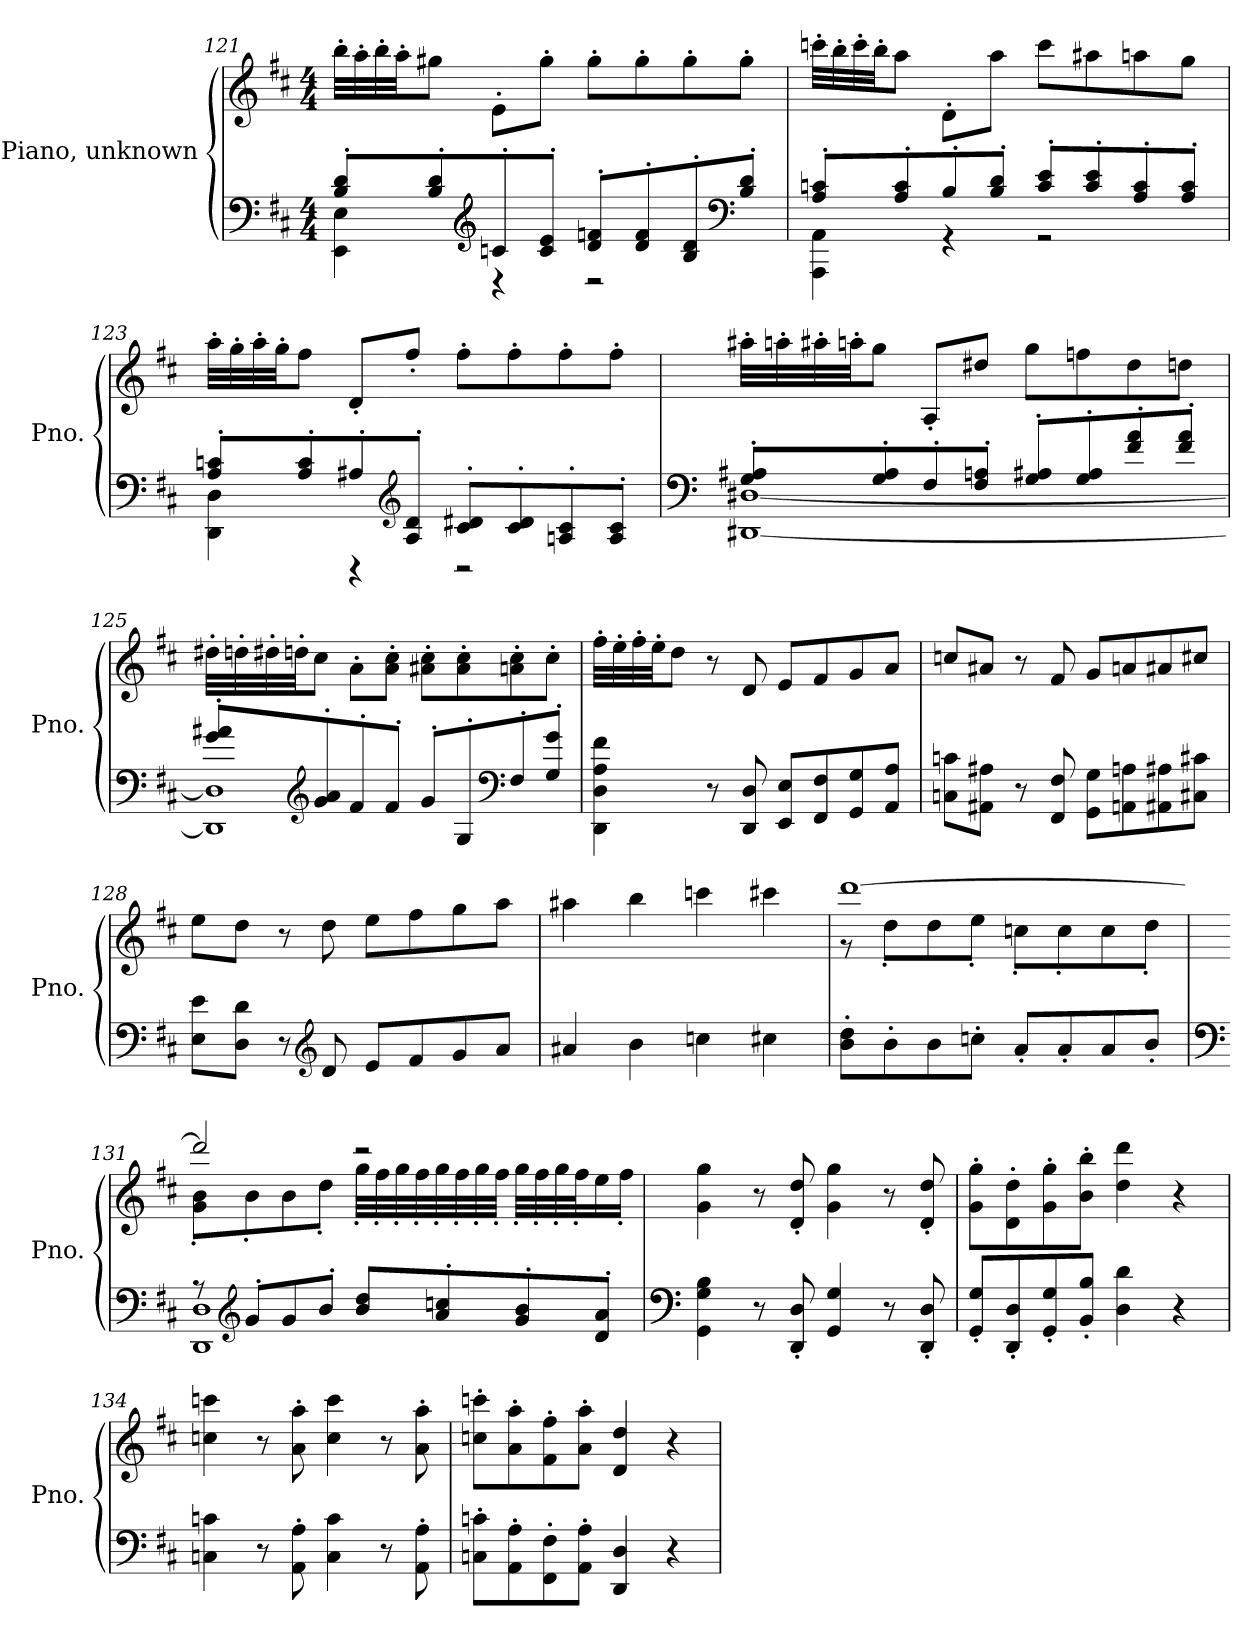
**kern	**kern
*part1	*part1
*staff2	*staff1
*I"Piano, unknown	*
*I'Pno.	*
*clefF4	*clefG2
*k[f#c#]	*k[f#c#]
*M4/4	*M4/4
=121	=121
*^	*
8B/' 8d/'L	4EE\ 4E\	32bb'\LLL
.	.	32aa'\
.	.	32bb'\
.	.	32aa'\JJ
8B/' 8d/'	.	8gg#X\J
*clefG2	*	*
8cn'/	4r	8e'\L
8c/' 8e/'J	.	8gg#'\J
8d/' 8fn/'L	2r	8gg#'\L
8d/' 8f/'	.	8gg#'\
8B/' 8d/'	.	8gg#'\
*clefF4	*	*
8B/' 8d/'J	.	8gg#'\J
!!LO:PB:g=z
=122	=122	=122
8A/' 8cn/'L	4AAA\ 4AA\	32cccn'\LLL
.	.	32bb'\
.	.	32ccc'\
.	.	32bb'\JJ
8A/' 8c/'	.	8aa\J
8B'/	4r	8d'\L
8B/' 8d/'J	.	8aa\J
8c/' 8e/'L	2r	8ccc\L
8c/' 8e/'	.	8aa#X\
8A/' 8c/'	.	8aan\
8A/' 8c/'J	.	8gg\J
=123	=123	=123
8A/' 8cn/'L	4DD\ 4D\	32aa'\LLL
.	.	32gg'\
.	.	32aa'\
.	.	32gg'\JJ
8A/' 8c/'	.	8ff#\J
8A#X'/	4r	8d'/L
*clefG2	*	*
8A#/' 8d/'J	.	8ff#'/J
8c/' 8d#X/'L	2r	8ff#'\L
8c/' 8d#/'	.	8ff#'\
8An/' 8c/'	.	8ff#'\
8A/' 8c/'J	.	8ff#'\J
!!LO:LB:g=z
=124	=124	=124
*clefF4	*	*
8G/' 8A#X/'L	[1DD#X [1D#X	32aa#X'\LLL
.	.	32aan'\
.	.	32aa#X'\
.	.	32aan'\JJ
8G/' 8A#/'	.	8gg\J
8F#'/	.	8A'/L
8F#/' 8An/'J	.	8dd#X/J
8G/' 8A#X/'L	.	8gg\L
8G/' 8A#/'	.	8ffn\
8f#/' 8a/'	.	8dd#\
8f#/' 8a/'J	.	8ddn\J
=125	=125	=125
8g/' 8a#X/'L	1DD#] 1D#]	32dd#X'\LLL
.	.	32ddn'\
.	.	32dd#X'\
.	.	32ddn'\JJ
*clefG2	*	*
8g/' 8a#/'	.	8cc#\J
8f#'/	.	8a'\L
8f#'/J	.	8a\' 8cc#\'J
8g'/L	.	8a#X\' 8cc#\'L
8G'/	.	8a#\' 8cc#\'
*clefF4	*	*
8F#'/	.	8an\' 8cc#\'
8G/' 8g/'J	.	8cc#'\J
*v	*v	*
!!LO:LB:g=z
=126	=126
4DD\ 4D\ 4A\ 4f#\	32ff#'\LLL
.	32ee'\
.	32ff#'\
.	32ee'\JJ
.	8dd\J
8r	8r
8DD/ 8D/	8d/
8EE/ 8E/L	8e/L
8FF#/ 8F#/	8f#/
8GG/ 8G/	8g/
8AA/ 8A/J	8a/J
=127	=127
8Cn\ 8cn\L	8ccn/L
8AA#X\ 8A#X\J	8a#X/J
8r	8r
8FF#/ 8F#/	8f#/
8GG\ 8G\L	8g/L
8AAn\ 8An\	8an/
8AA#X\ 8A#X\	8a#X/
8C#X\ 8c#X\J	8cc#X/J
=128	=128
8E\ 8e\L	8ee\L
8D\ 8d\J	8dd\J
8r	8r
*clefG2	*
8d/	8dd\
8e/L	8ee\L
8f#/	8ff#\
8g/	8gg\
8a/J	8aa\J
=129	=129
4a#X/	4aa#X\
4b\	4bb\
4ccn\	4cccn\
4cc#X\	4ccc#X\
!!LO:LB:g=z
=130	=130
*	*^
8b\' 8dd\'L	[1ddd	8r
8b'\	.	8dd'\L
8b\	.	8dd\
8ccn'\J	.	8ee'\J
8a'/L	.	8ccn'\L
8a'/	.	8cc'\
8a/	.	8cc\
8b'/J	.	8dd'\J
=131	=131	=131
*clefF4	*	*
*^	*	*
8r	1DD 1D	2ddd/]	8g\' 8b\'L
*clefG2	*	*	*
8g'/L	.	.	8b'\
8g/	.	.	8b\
8b'/J	.	.	8dd'\J
8b/ 8dd/L	.	2r	32gg'\LLL
.	.	.	32ff#'\
.	.	.	32gg'\
.	.	.	32ff#'\
8a/' 8ccn/'	.	.	32gg'\
.	.	.	32ff#'\
.	.	.	32gg'\
.	.	.	32ff#'\JJJ
8g/' 8b/'	.	.	32gg'\LLL
.	.	.	32ff#'\
.	.	.	32gg'\
.	.	.	32ff#'\J
8d/' 8a/'J	.	.	16ee\
.	.	.	16ff#'\JJ
*v	*v	*	*
*	*v	*v
=132	=132
*clefF4	*
4GG\ 4G\ 4B\	4g\ 4gg\
8r	8r
8DD/' 8D/'	8d/' 8dd/'
4GG/ 4G/	4g\ 4gg\
8r	8r
8DD/' 8D/'	8d/' 8dd/'
!!LO:LB:g=z
=133	=133
8GG/' 8G/'L	8g\' 8gg\'L
8DD/' 8D/'	8d\' 8dd\'
8GG/' 8G/'	8g\' 8gg\'
8BB/' 8B/'J	8b\' 8bb\'J
4D\ 4d\	4dd\ 4ddd\
4r	4r
=134	=134
4Cn\ 4cn\	4ccn\ 4cccn\
8r	8r
8AA\' 8A\'	8a\' 8aa\'
4C\ 4c\	4cc\ 4ccc\
8r	8r
8AA\' 8A\'	8a\' 8aa\'
=135	=135
8Cn\' 8cn\'L	8ccn\' 8cccn\'L
8AA\' 8A\'	8a\' 8aa\'
8FF#\' 8F#\'	8f#\' 8ff#\'
8AA\' 8A\'J	8a\' 8aa\'J
4DD/ 4D/	4d/ 4dd/
4r	4r
=	=
*-	*-
